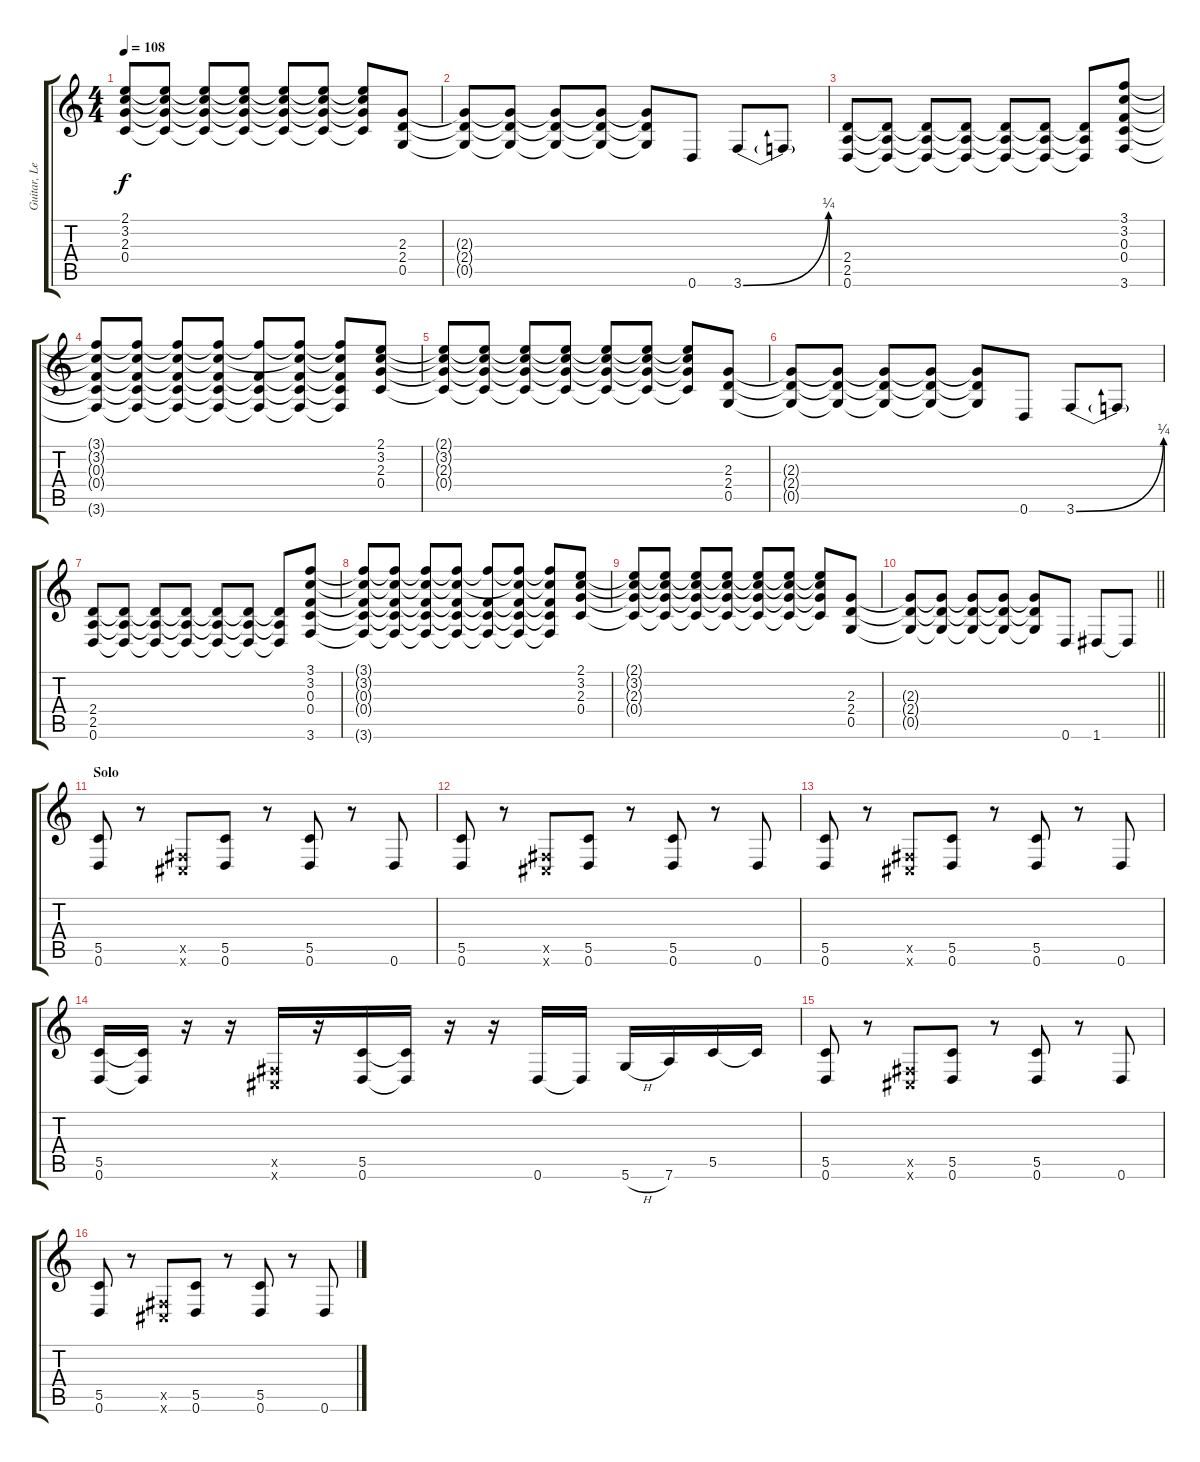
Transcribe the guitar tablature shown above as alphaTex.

\track ("Guitar, Lead" "Guitar, Le") {instrument overdrivenguitar}
\staff {score tabs}
\tuning (D4 A3 F3 C3 G2 D2) {hide}
\ts (4 4)
\tempo 108
\clef g2
\ks c
(2.1{t} 3.2{t} 2.3{t} 0.4{t}).8{dy f} (2.1{t} 3.2{t} 2.3{t} 0.4{t}).8 (2.1{t} 3.2{t} 2.3{t} 0.4{t}).8 (2.1{t} 3.2{t} 2.3{t} 0.4{t}).8 (2.1{t} 3.2{t} 2.3{t} 0.4{t}).8 (2.1{t} 3.2{t} 2.3{t} 0.4{t}).8 (2.1{t} 3.2{t} 2.3{t} 0.4{t}).8 (2.3 2.4 0.5).8 |
(2.3{t} 2.4{t} 0.5{t}).8 (2.3{t} 2.4{t} 0.5{t}).8 (2.3{t} 2.4{t} 0.5{t}).8 (2.3{t} 2.4{t} 0.5{t}).8 (2.3{t} 2.4{t} 0.5{t}).8 0.6.8 3.6{be (bend 0 0 60 1)}.8 3.6{t}.8 |
(2.4 2.5 0.6).8 (2.4{t} 2.5{t} 0.6{t}).8 (2.4{t} 2.5{t} 0.6{t}).8 (2.4{t} 2.5{t} 0.6{t}).8 (2.4{t} 2.5{t} 0.6{t}).8 (2.4{t} 2.5{t} 0.6{t}).8 (2.4{t} 2.5{t} 0.6{t}).8 (3.1 3.2 0.3 0.4 3.6).8 |
(3.1{t} 3.2{t} 0.3{t} 0.4{t} 3.6{t}).8 (3.1{t} 3.2{t} 0.3{t} 0.4{t} 3.6{t}).8 (3.1{t} 3.2{t} 0.3{t} 0.4{t} 3.6{t}).8 (3.1{t} 3.2{t} 0.3{t} 0.4{t} 3.6{t}).8 (3.1{t} 0.3{t} 0.4{t} 3.6{t}).8 (3.1{t} 3.2{t} 0.3{t} 0.4{t} 3.6{t}).8 (3.1{t} 3.2{t} 0.3{t} 0.4{t} 3.6{t}).8 (2.1 3.2 2.3 0.4).8 |
(2.1{t} 3.2{t} 2.3{t} 0.4{t}).8 (2.1{t} 3.2{t} 2.3{t} 0.4{t}).8 (2.1{t} 3.2{t} 2.3{t} 0.4{t}).8 (2.1{t} 3.2{t} 2.3{t} 0.4{t}).8 (2.1{t} 3.2{t} 2.3{t} 0.4{t}).8 (2.1{t} 3.2{t} 2.3{t} 0.4{t}).8 (2.1{t} 3.2{t} 2.3{t} 0.4{t}).8 (2.3 2.4 0.5).8 |
(2.3{t} 2.4{t} 0.5{t}).8 (2.3{t} 2.4{t} 0.5{t}).8 (2.3{t} 2.4{t} 0.5{t}).8 (2.3{t} 2.4{t} 0.5{t}).8 (2.3{t} 2.4{t} 0.5{t}).8 0.6.8 3.6{be (bend 0 0 60 1)}.8 3.6{t}.8 |
(2.4 2.5 0.6).8 (2.4{t} 2.5{t} 0.6{t}).8 (2.4{t} 2.5{t} 0.6{t}).8 (2.4{t} 2.5{t} 0.6{t}).8 (2.4{t} 2.5{t} 0.6{t}).8 (2.4{t} 2.5{t} 0.6{t}).8 (2.4{t} 2.5{t} 0.6{t}).8 (3.1 3.2 0.3 0.4 3.6).8 |
(3.1{t} 3.2{t} 0.3{t} 0.4{t} 3.6{t}).8 (3.1{t} 3.2{t} 0.3{t} 0.4{t} 3.6{t}).8 (3.1{t} 3.2{t} 0.3{t} 0.4{t} 3.6{t}).8 (3.1{t} 3.2{t} 0.3{t} 0.4{t} 3.6{t}).8 (3.1{t} 0.3{t} 0.4{t} 3.6{t}).8 (3.1{t} 3.2{t} 0.3{t} 0.4{t} 3.6{t}).8 (3.1{t} 3.2{t} 0.3{t} 0.4{t} 3.6{t}).8 (2.1 3.2 2.3 0.4).8 |
(2.1{t} 3.2{t} 2.3{t} 0.4{t}).8 (2.1{t} 3.2{t} 2.3{t} 0.4{t}).8 (2.1{t} 3.2{t} 2.3{t} 0.4{t}).8 (2.1{t} 3.2{t} 2.3{t} 0.4{t}).8 (2.1{t} 3.2{t} 2.3{t} 0.4{t}).8 (2.1{t} 3.2{t} 2.3{t} 0.4{t}).8 (2.1{t} 3.2{t} 2.3{t} 0.4{t}).8 (2.3 2.4 0.5).8 |
\barLineRight lightlight
(2.3{t} 2.4{t} 0.5{t}).8 (2.3{t} 2.4{t} 0.5{t}).8 (2.3{t} 2.4{t} 0.5{t}).8 (2.3{t} 2.4{t} 0.5{t}).8 (2.3{t} 2.4{t} 0.5{t}).8 0.6.8 1.6.8 1.6{t}.8 |
\section ("" "Solo")
(5.5 0.6).8 r.8 (-1.5{x} -1.6{x}).8 (5.5 0.6).8 r.8 (5.5 0.6).8 r.8 0.6.8 |
(5.5 0.6).8 r.8 (-1.5{x} -1.6{x}).8 (5.5 0.6).8 r.8 (5.5 0.6).8 r.8 0.6.8 |
(5.5 0.6).8 r.8 (-1.5{x} -1.6{x}).8 (5.5 0.6).8 r.8 (5.5 0.6).8 r.8 0.6.8 |
(5.5 0.6).16 (5.5{t} 0.6{t}).16 r.16 r.16 (-1.5{x} -1.6{x}).16 r.16 (5.5 0.6).16 (5.5{t} 0.6{t}).16 r.16 r.16 0.6.16 0.6{t}.16 5.6{h}.16 7.6.16 5.5.16 5.5{t}.16 |
(5.5 0.6).8 r.8 (-1.5{x} -1.6{x}).8 (5.5 0.6).8 r.8 (5.5 0.6).8 r.8 0.6.8 |
(5.5 0.6).8 r.8 (-1.5{x} -1.6{x}).8 (5.5 0.6).8 r.8 (5.5 0.6).8 r.8 0.6.8
